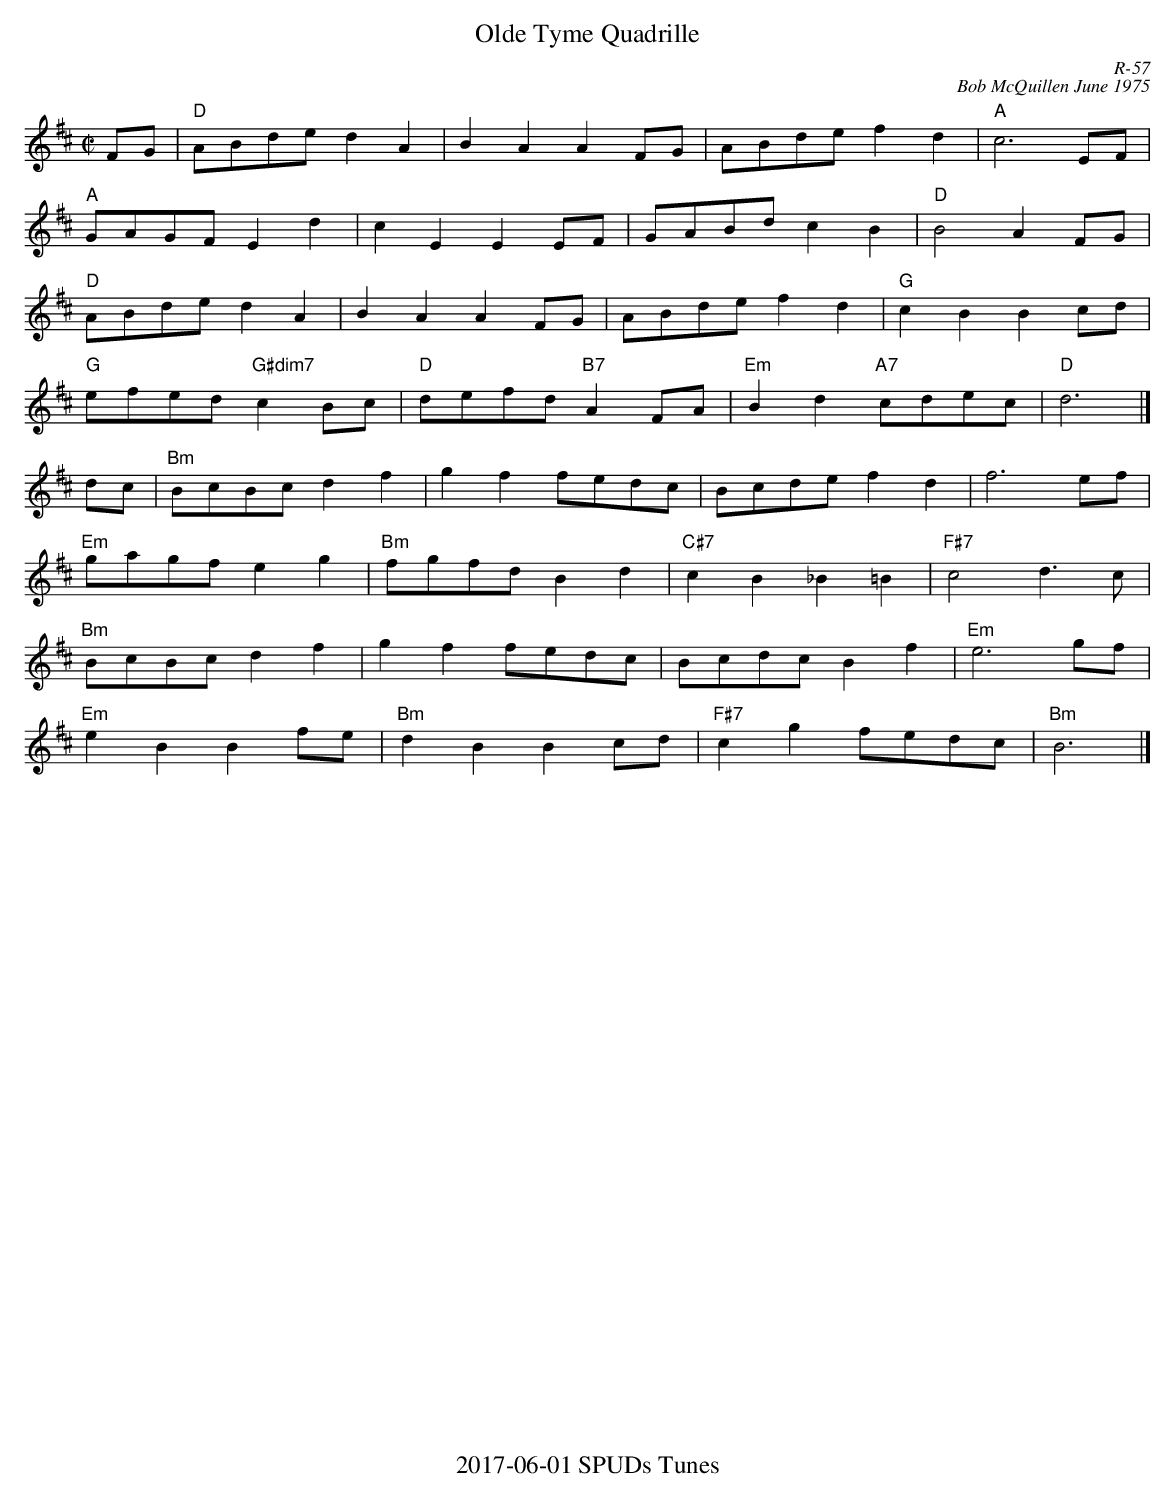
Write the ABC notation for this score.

X:1
T: Olde Tyme Quadrille
C: R-57
C: Bob McQuillen June 1975
M: C|
K: D
FG| "D"ABde d2A2| B2A2 A2FG| ABde f2d2| "A"c6 EF|
    "A"GAGF E2d2| c2E2 E2EF| GABd c2B2| "D"B4 A2FG|
    "D"ABde d2A2| B2A2 A2FG| ABde f2d2| "G"c2B2 B2cd|
    "G"efed "G#dim7"c2Bc| "D"defd "B7"A2FA| "Em"B2d2 "A7"cdec| "D"d6 |]
dc| "Bm"BcBc d2f2| g2f2 fedc| Bcde f2d2| f6ef|
    "Em"gagf e2g2| "Bm"fgfd B2d2| "C#7"c2B2 _B2=B2| "F#7"c4 d3c|
    "Bm"BcBc d2f2| g2f2 fedc| Bcdc B2f2| "Em"e6gf|
    "Em"e2B2 B2fe| "Bm"d2B2 B2cd| "F#7"c2g2 fedc| "Bm"B6|]
